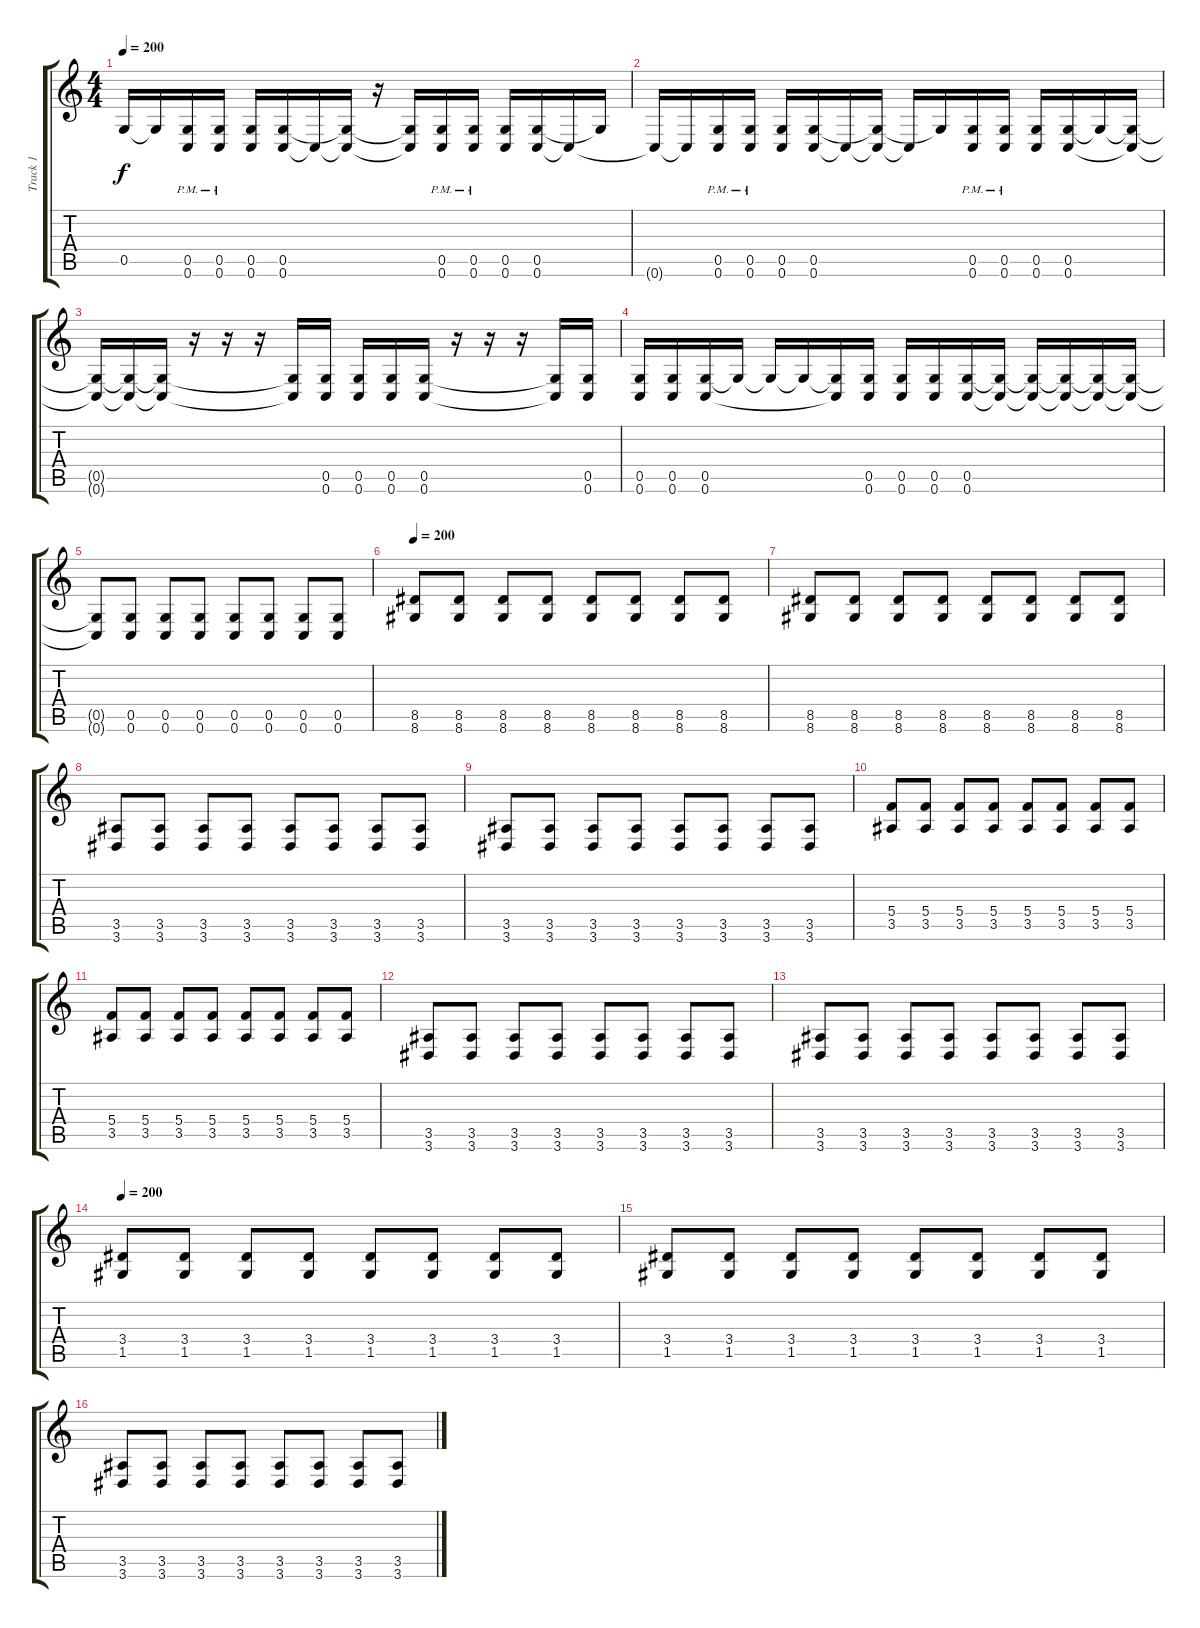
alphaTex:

\track ("Track 1" "Track 1") {instrument distortionguitar}
\staff {score tabs}
\tuning (D4 A3 F3 C3 G2 C2) {hide}
\ts (4 4)
\tempo 200
\clef g2
\ks c
0.5{t}.16{dy f} 0.5{t}.16 (0.5{pm} 0.6{pm}).16 (0.5{pm} 0.6{pm}).16 (0.5 0.6).16 (0.5 0.6).16 0.6{t}.16 (0.5{t} 0.6{t}).16 r.16 (0.5{t} 0.6{t}).16 (0.5{pm} 0.6{pm}).16 (0.5{pm} 0.6{pm}).16 (0.5 0.6).16 (0.5 0.6).16 0.6{t}.16 0.5{t}.16 |
0.6{t}.16 0.6{t}.16 (0.5{pm} 0.6{pm}).16 (0.5{pm} 0.6{pm}).16 (0.5 0.6).16 (0.5 0.6).16 0.6{t}.16 (0.5{t} 0.6{t}).16 0.6{t}.16 0.5{t}.16 (0.5{pm} 0.6{pm}).16 (0.5{pm} 0.6{pm}).16 (0.5 0.6).16 (0.5 0.6).16 0.5{t}.16 (0.5{t} 0.6{t}).16 |
(0.5{t} 0.6{t}).16 (0.5{t} 0.6{t}).16 (0.5{t} 0.6{t}).16 r.16 r.16 r.16 (0.5{t} 0.6{t}).16 (0.5 0.6).16 (0.5 0.6).16 (0.5 0.6).16 (0.5 0.6).16 r.16 r.16 r.16 (0.5{t} 0.6{t}).16 (0.5 0.6).16 |
(0.5 0.6).16 (0.5 0.6).16 (0.5 0.6).16 0.5{t}.16 0.5{t}.16 0.5{t}.16 (0.5{t} 0.6{t}).16 (0.5 0.6).16 (0.5 0.6).16 (0.5 0.6).16 (0.5 0.6).16 (0.5{t} 0.6{t}).16 (0.5{t} 0.6{t}).16 (0.5{t} 0.6{t}).16 (0.5{t} 0.6{t}).16 (0.5{t} 0.6{t}).16 |
(0.5{t} 0.6{t}).8 (0.5 0.6).8 (0.5 0.6).8 (0.5 0.6).8 (0.5 0.6).8 (0.5 0.6).8 (0.5 0.6).8 (0.5 0.6).8 |
\tempo 200
(8.5 8.6).8 (8.5 8.6).8 (8.5 8.6).8 (8.5 8.6).8 (8.5 8.6).8 (8.5 8.6).8 (8.5 8.6).8 (8.5 8.6).8 |
(8.5 8.6).8 (8.5 8.6).8 (8.5 8.6).8 (8.5 8.6).8 (8.5 8.6).8 (8.5 8.6).8 (8.5 8.6).8 (8.5 8.6).8 |
(3.5 3.6).8 (3.5 3.6).8 (3.5 3.6).8 (3.5 3.6).8 (3.5 3.6).8 (3.5 3.6).8 (3.5 3.6).8 (3.5 3.6).8 |
(3.5 3.6).8 (3.5 3.6).8 (3.5 3.6).8 (3.5 3.6).8 (3.5 3.6).8 (3.5 3.6).8 (3.5 3.6).8 (3.5 3.6).8 |
(5.4 3.5).8 (5.4 3.5).8 (5.4 3.5).8 (5.4 3.5).8 (5.4 3.5).8 (5.4 3.5).8 (5.4 3.5).8 (5.4 3.5).8 |
(5.4 3.5).8 (5.4 3.5).8 (5.4 3.5).8 (5.4 3.5).8 (5.4 3.5).8 (5.4 3.5).8 (5.4 3.5).8 (5.4 3.5).8 |
(3.5 3.6).8 (3.5 3.6).8 (3.5 3.6).8 (3.5 3.6).8 (3.5 3.6).8 (3.5 3.6).8 (3.5 3.6).8 (3.5 3.6).8 |
(3.5 3.6).8 (3.5 3.6).8 (3.5 3.6).8 (3.5 3.6).8 (3.5 3.6).8 (3.5 3.6).8 (3.5 3.6).8 (3.5 3.6).8 |
\tempo 200
(3.4 1.5).8 (3.4 1.5).8 (3.4 1.5).8 (3.4 1.5).8 (3.4 1.5).8 (3.4 1.5).8 (3.4 1.5).8 (3.4 1.5).8 |
(3.4 1.5).8 (3.4 1.5).8 (3.4 1.5).8 (3.4 1.5).8 (3.4 1.5).8 (3.4 1.5).8 (3.4 1.5).8 (3.4 1.5).8 |
(3.5 3.6).8 (3.5 3.6).8 (3.5 3.6).8 (3.5 3.6).8 (3.5 3.6).8 (3.5 3.6).8 (3.5 3.6).8 (3.5 3.6).8
